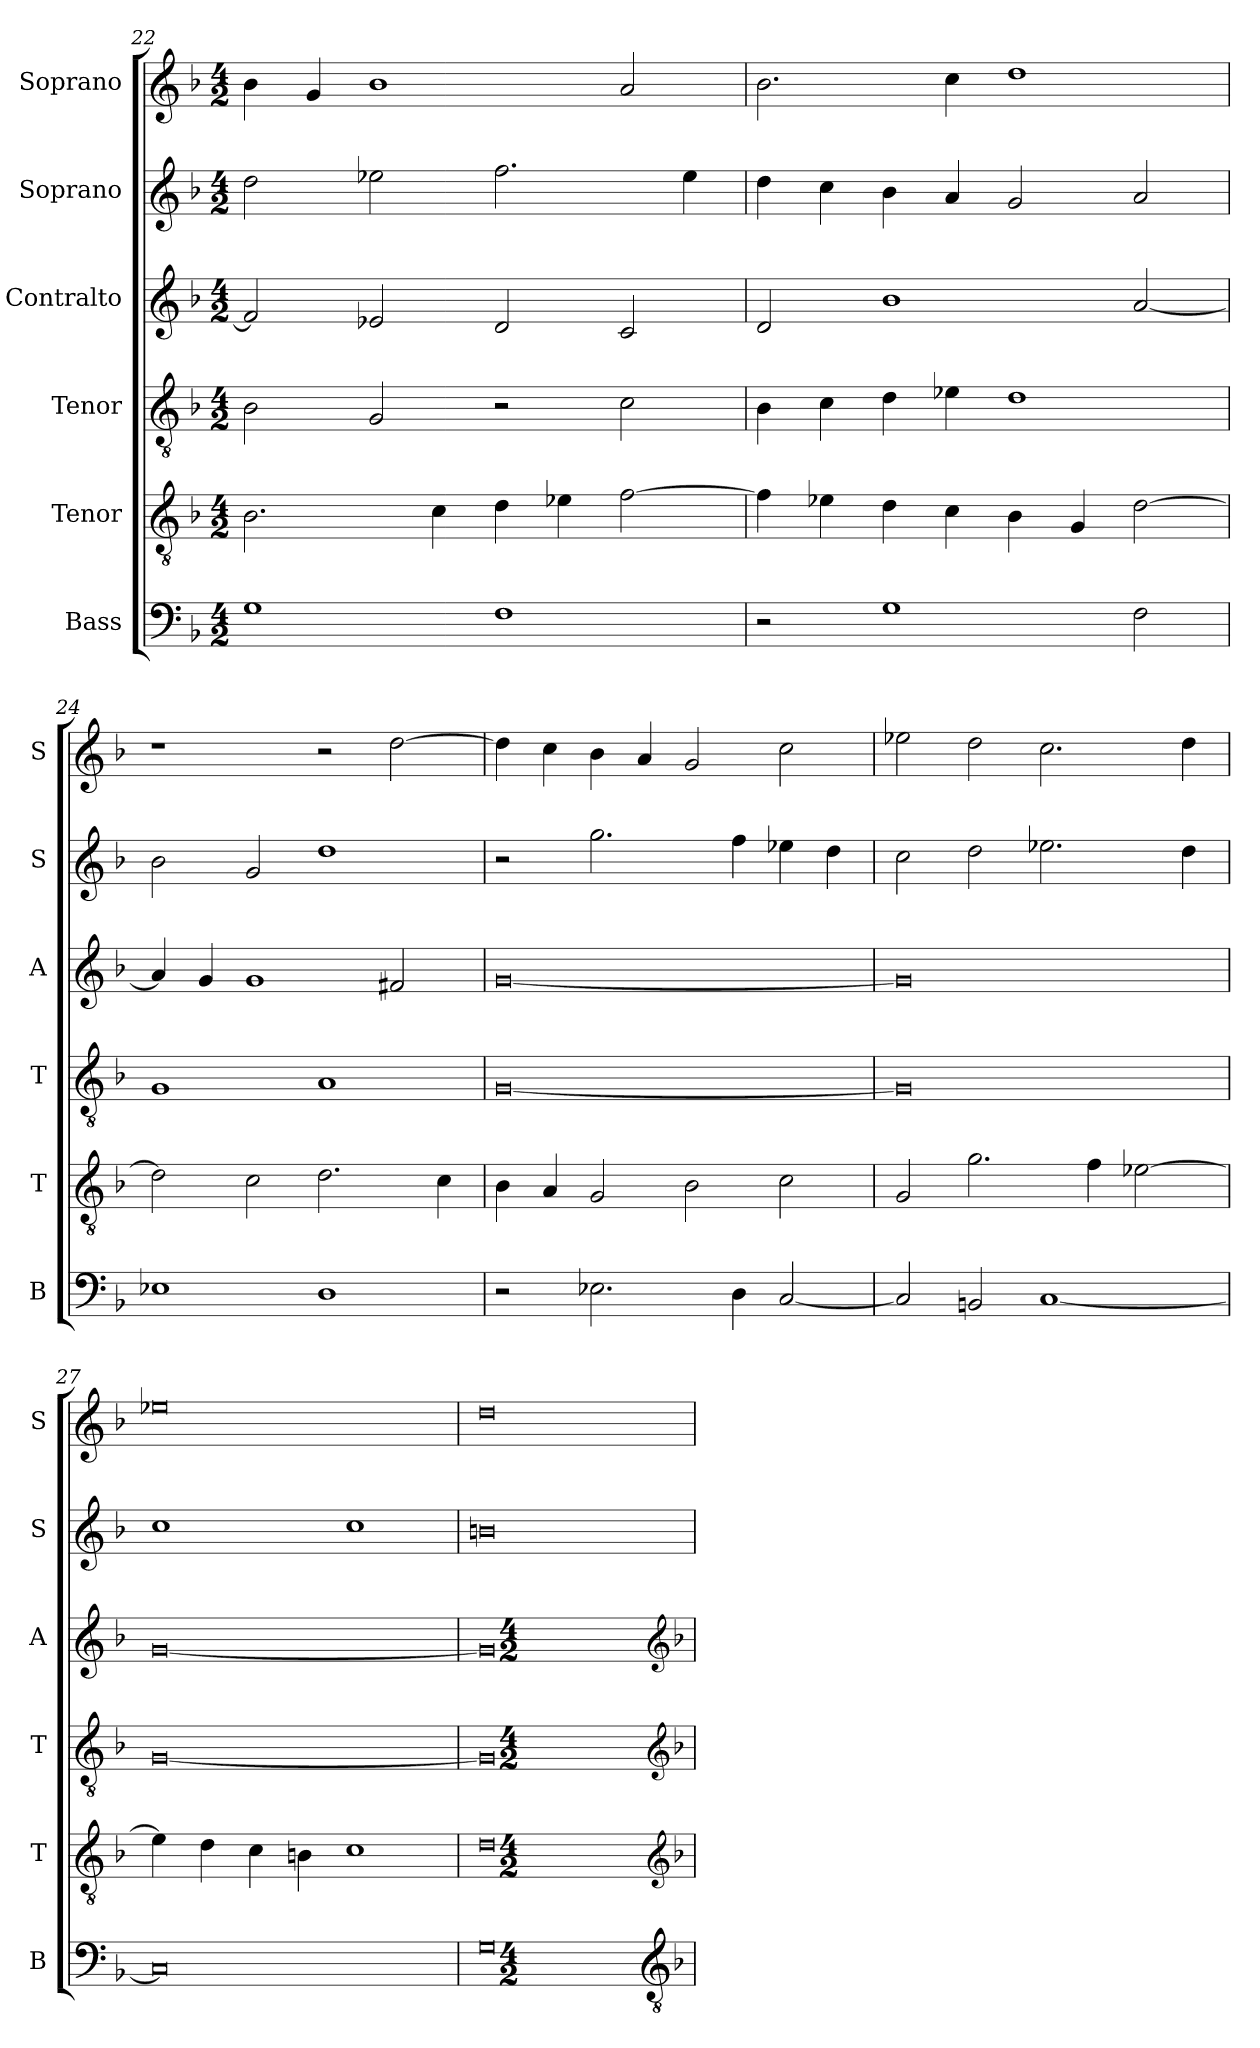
**kern	**kern	**kern	**kern	**kern	**kern
*part6	*part5	*part4	*part3	*part2	*part1
*staff6	*staff5	*staff4	*staff3	*staff2	*staff1
*I"Bass	*I"Tenor	*I"Tenor	*I"Contralto	*I"Soprano	*I"Soprano
*I'B	*I'T	*I'T	*I'A	*I'S	*I'S
*clefF4	*clefGv2	*clefGv2	*clefG2	*clefG2	*clefG2
*k[b-]	*k[b-]	*k[b-]	*k[b-]	*k[b-]	*k[b-]
*M4/2	*M4/2	*M4/2	*M4/2	*M4/2	*M4/2
=22	=22	=22	=22	=22	=22
1G	2.B-	2B-	2f]	2dd	4b-
.	.	.	.	.	4g
.	.	2G	2e-X	2ee-X	1b-
.	4c	.	.	.	.
1F	4d	2r	2d	2.ff	.
.	4e-X	.	.	.	.
.	[2f	2c	2c	.	2a
.	.	.	.	4ee-	.
=23	=23	=23	=23	=23	=23
2r	4f]	4B-	2d	4dd	2.b-
.	4e-X	4c	.	4cc	.
1G	4d	4d	1b-	4b-	.
.	4c	4e-X	.	4a	4cc
.	4B-	1d	.	2g	1dd
.	4G	.	.	.	.
2F	[2d	.	[2a	2a	.
=24	=24	=24	=24	=24	=24
1E-X	2d]	1G	4a]	2b-	1r
.	.	.	4g	.	.
.	2c	.	1g	2g	.
1D	2.d	1A	.	1dd	2r
.	.	.	2f#X	.	[2dd
.	4c	.	.	.	.
=25	=25	=25	=25	=25	=25
2r	4B-	[0G	[0g	2r	4dd]
.	4A	.	.	.	4cc
2.E-X	2G	.	.	2.gg	4b-
.	.	.	.	.	4a
.	2B-	.	.	.	2g
4D	.	.	.	4ff	.
[2C	2c	.	.	4ee-X	2cc
.	.	.	.	4dd	.
=26	=26	=26	=26	=26	=26
2C]	2G	0G]	0g]	2cc	2ee-X
2BBn	2.g	.	.	2dd	2dd
[1C	.	.	.	2.ee-X	2.cc
.	4f	.	.	.	.
.	[2e-X	.	.	.	.
.	.	.	.	4dd	4dd
=27	=27	=27	=27	=27	=27
0C]	4e-]	[0G	[0g	1cc	0ee-X
.	4d	.	.	.	.
.	4c	.	.	.	.
.	4Bn	.	.	.	.
.	1c	.	.	1cc	.
=28	=28	=28	=28	=28	=28
0G	0d	0G]	0g]	0bn	0dd
*clefGv2	*clefG2	*clefG2	*clefG2	*	*
*k[b-]	*k[b-]	*k[b-]	*k[b-]	*	*
*M4/2	*M4/2	*M4/2	*M4/2	*	*
=	=	=	=	=	=
*-	*-	*-	*-	*-	*-
